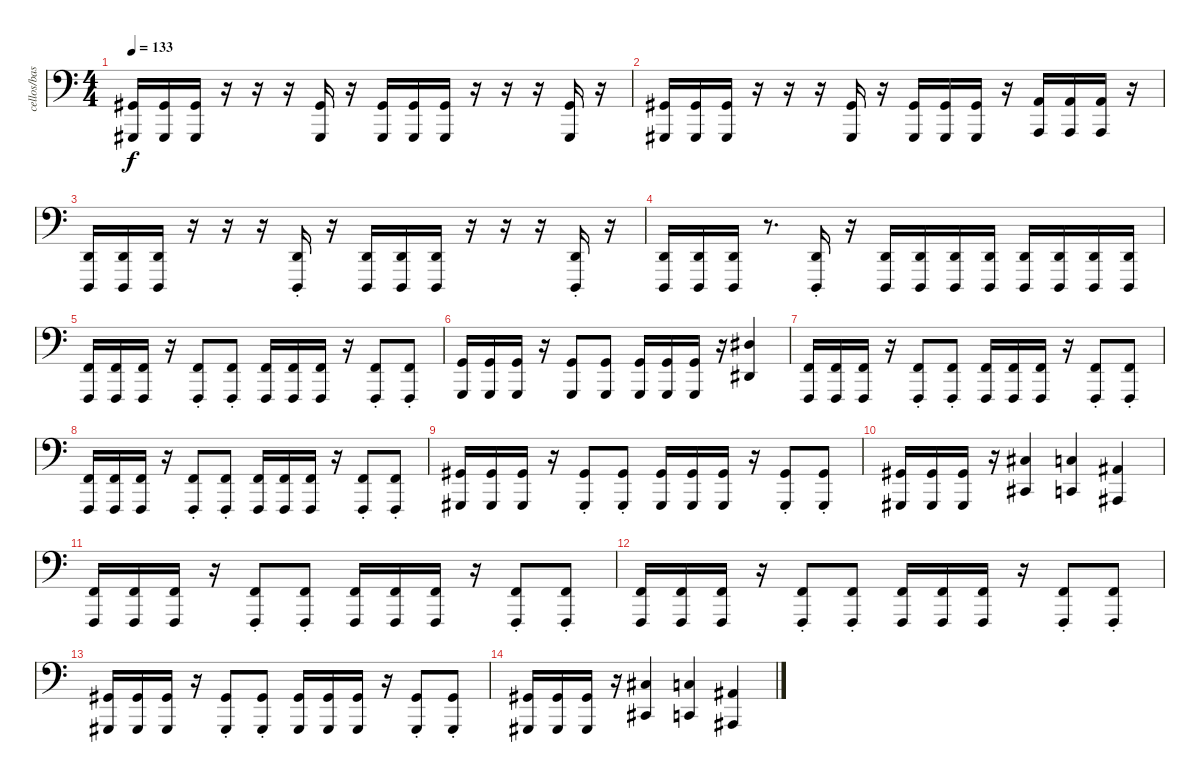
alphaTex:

\track ("cellos/basses" "cellos/bas") {instrument stringensemble1}
\staff {score}
\tuning (G2 D2 A1 E1 B0) {hide}
\ts (4 4)
\tempo 133
\clef f4
\ks c
(1.1 4.4).16{dy f} (1.1 4.4).16 (1.1 4.4).16 r.16 r.16 r.16 (1.1 4.4).16 r.16 (1.1 4.4).16 (1.1 4.4).16 (1.1 4.4).16 r.16 r.16 r.16 (1.1 4.4).16 r.16 |
(1.1 4.4).16 (1.1 4.4).16 (1.1 4.4).16 r.16 r.16 r.16 (1.1 4.4).16 r.16 (1.1 4.4).16 (1.1 4.4).16 (1.1 4.4).16 r.16 (2.1 0.3).16 (2.1 0.3).16 (2.1 0.3).16 r.16 |
(0.2 3.5).16 (0.2 3.5).16 (0.2 3.5).16 r.16 r.16 r.16 (0.2{st} 3.5{st}).16 r.16 (0.2 3.5).16 (0.2 3.5).16 (0.2 3.5).16 r.16 r.16 r.16 (0.2{st} 3.5{st}).16 r.16 |
(0.2 3.5).16 (0.2 3.5).16 (0.2 3.5).16 r.8{d} (0.2{st} 3.5{st}).16 r.16 (0.2 3.5).16 (0.2 3.5).16 (0.2 3.5).16 (0.2 3.5).16 (0.2 3.5).16 (0.2 3.5).16 (0.2 3.5).16 (0.2 3.5).16 |
(3.2 1.4).16 (3.2 1.4).16 (3.2 1.4).16 r.16 (3.2{st} 1.4{st}).8 (3.2{st} 1.4{st}).8 (3.2 1.4).16 (3.2 1.4).16 (3.2 1.4).16 r.16 (3.2{st} 1.4).8 (3.2{st} 1.4{st}).8 |
(0.1 3.4).16 (0.1 3.4).16 (0.1 3.4).16 r.16 (0.1 3.4).8 (0.1 8.5).8 (0.1 3.4).16 (0.1 3.4).16 (0.1 3.4).16 r.16 (8.1 1.2).4 |
(3.2 1.4).16 (3.2 1.4).16 (3.2 1.4).16 r.16 (3.2{st} 1.4{st}).8 (3.2{st} 1.4{st}).8 (3.2 1.4).16 (3.2 1.4).16 (3.2 1.4).16 r.16 (3.2{st} 1.4).8 (3.2{st} 1.4{st}).8 |
(3.2 1.4).16 (3.2 1.4).16 (3.2 1.4).16 r.16 (3.2{st} 1.4{st}).8 (3.2{st} 1.4{st}).8 (3.2 1.4).16 (3.2 1.4).16 (3.2 1.4).16 r.16 (3.2{st} 1.4).8 (3.2{st} 1.4{st}).8 |
(1.1 4.4).16 (6.2 4.4).16 (6.2 4.4).16 r.16 (6.2{st} 4.4{st}).8 (6.2{st} 4.4{st}).8 (6.2 4.4).16 (6.2 4.4).16 (6.2 4.4).16 r.16 (6.2{st} 4.4).8 (6.2{st} 4.4{st}).8 |
(1.1 4.4).16 (6.2 4.4).16 (6.2 4.4).16 r.16 (6.1 4.3).4 (5.1 3.3).4 (3.1 1.3).4 |
(3.2 1.4).16 (3.2 1.4).16 (3.2 1.4).16 r.16 (3.2{st} 1.4{st}).8 (3.2{st} 1.4{st}).8 (3.2 1.4).16 (3.2 1.4).16 (3.2 1.4).16 r.16 (3.2{st} 1.4).8 (3.2{st} 1.4{st}).8 |
(3.2 1.4).16 (3.2 1.4).16 (3.2 1.4).16 r.16 (3.2{st} 1.4{st}).8 (3.2{st} 1.4{st}).8 (3.2 1.4).16 (3.2 1.4).16 (3.2 1.4).16 r.16 (3.2{st} 1.4).8 (3.2{st} 1.4{st}).8 |
(1.1 4.4).16 (6.2 4.4).16 (6.2 4.4).16 r.16 (6.2{st} 4.4{st}).8 (6.2{st} 4.4{st}).8 (6.2 4.4).16 (6.2 4.4).16 (6.2 4.4).16 r.16 (6.2{st} 4.4).8 (6.2{st} 4.4{st}).8 |
(1.1 4.4).16 (6.2 4.4).16 (6.2 4.4).16 r.16 (6.1 4.3).4 (5.1 3.3).4 (3.1 1.3).4
